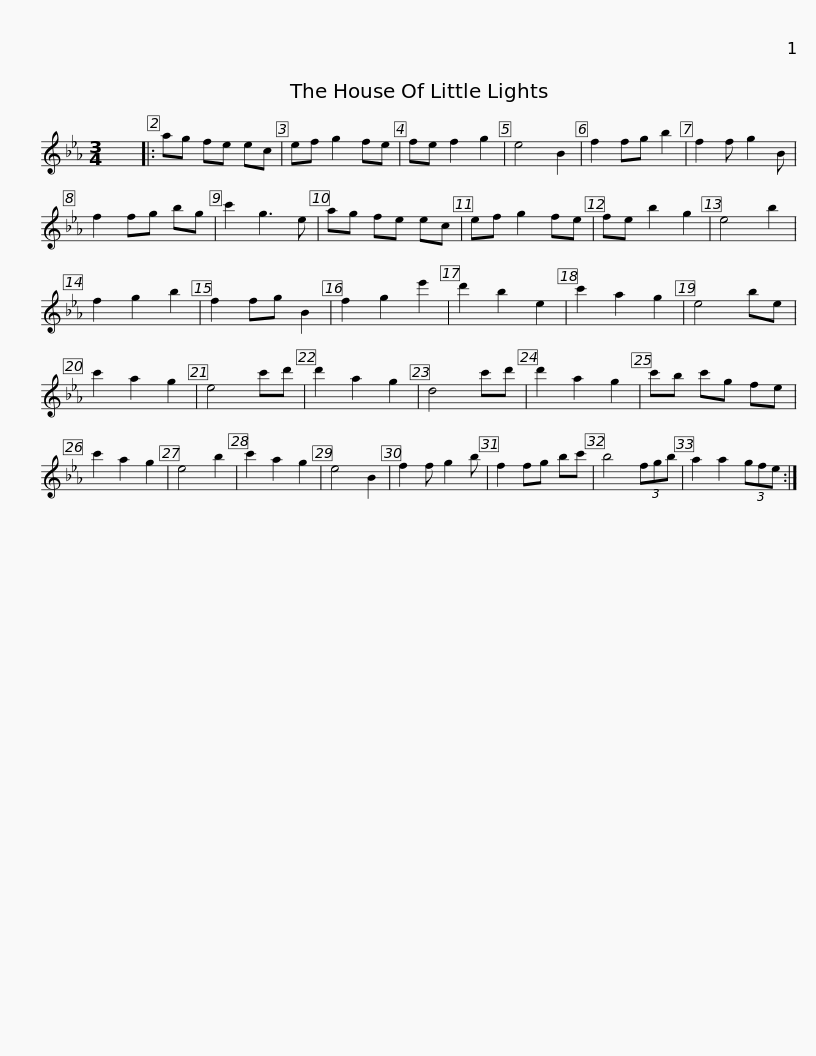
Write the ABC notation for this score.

X:1
L:1/8
M:3/4
I:linebreak $
K:Eb
V:1 treble
V:1
 x6 |: ag fe ec | ef g2 fe | fe f2 g2 | e4 B2 | %5
 f2 fg b2 | f2 f g2 B | f2 fg bg | c'2 g3 e |$ ag fe ec | %10
 ef g2 fe | fe b2 g2 | e4 b2 | f2 g2 b2 | f2 fg B2 | %15
 f2 g2 e'2 | d'2 b2 e2 | c'2 a2 g2 | e4 be |$ c'2 a2 g2 | %20
 e4 c'd' | d'2 a2 g2 | d4 c'd' | d'2 a2 g2 | c'b c'g fe | %25
 c'2 a2 g2 | e4 b2 | c'2 a2 g2 | e4 B2 | f2 f g2 b |$ %30
 f2 fg bc' | b4 (3fgb | a2 a2 (3gfe :| %33
